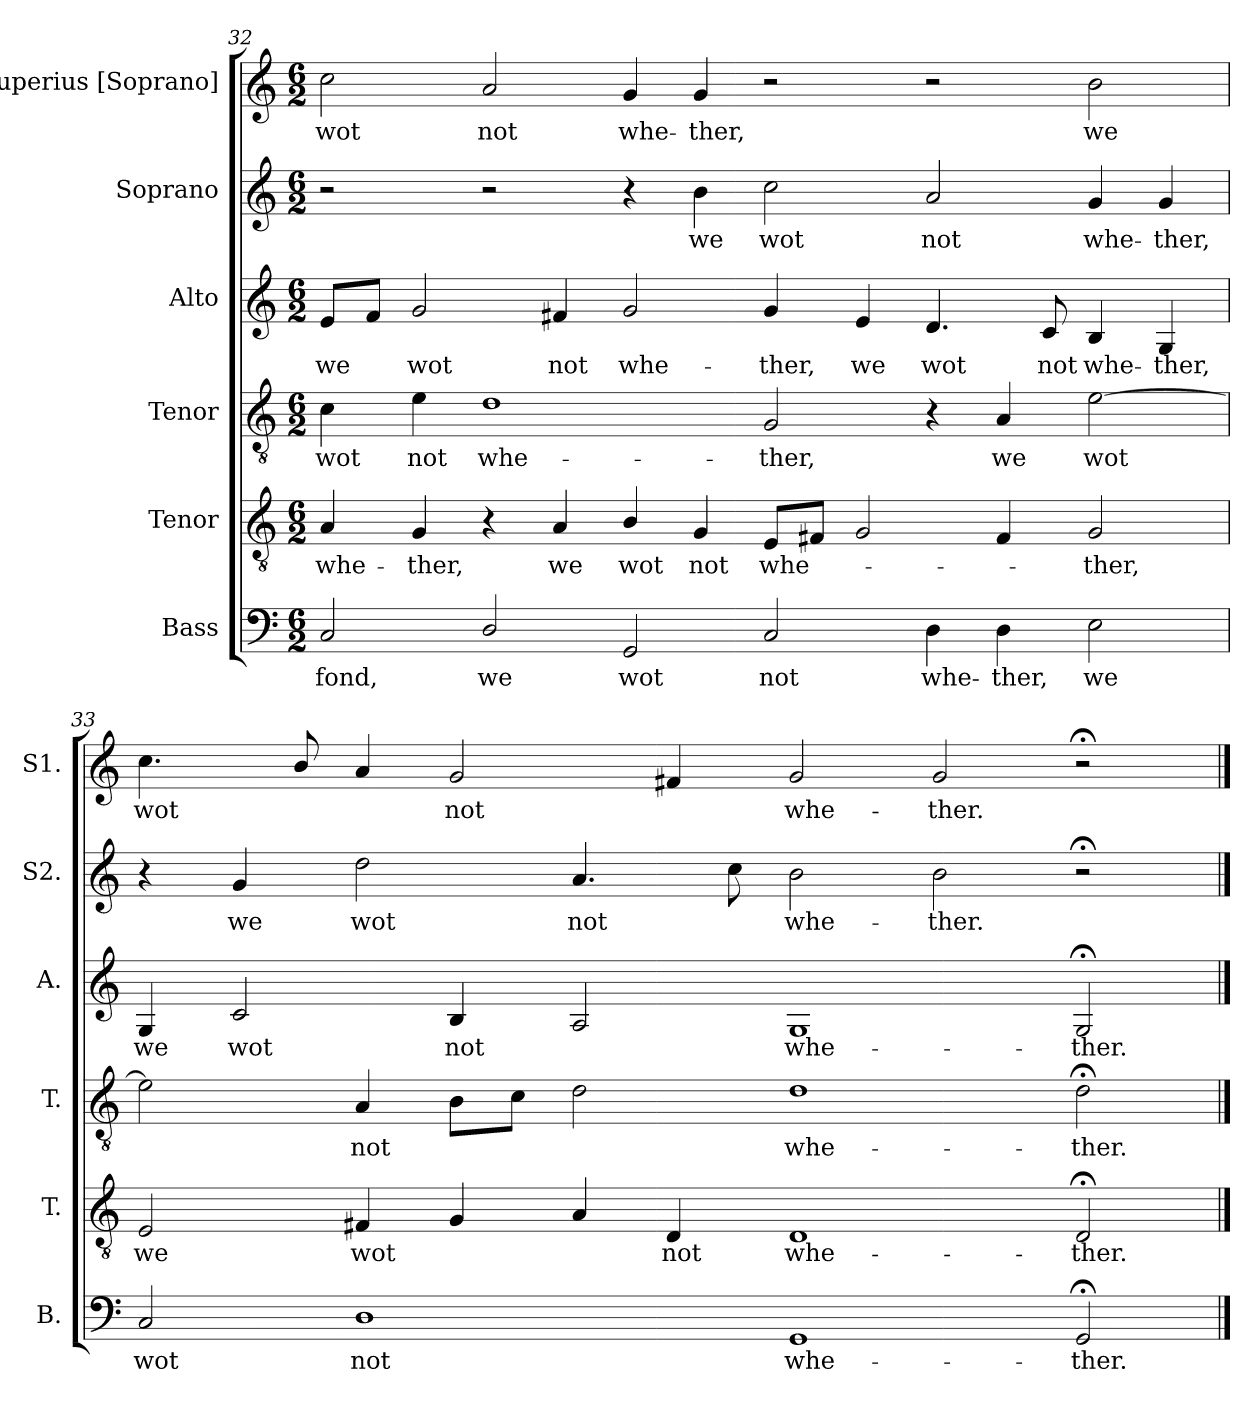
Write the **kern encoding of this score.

**kern	**text	**kern	**text	**kern	**text	**kern	**text	**kern	**text	**kern	**text
*part6	*part6	*part5	*part5	*part4	*part4	*part3	*part3	*part2	*part2	*part1	*part1
*staff6	*staff6	*staff5	*staff5	*staff4	*staff4	*staff3	*staff3	*staff2	*staff2	*staff1	*staff1
*I"Bass	*	*I"Tenor	*	*I"Tenor	*	*I"Alto	*	*I"Soprano	*	*I"Superius [Soprano]	*
*I'B.	*	*I'T.	*	*I'T.	*	*I'A.	*	*I'S2.	*	*I'S1.	*
!!LO:PB:g=z
*clefF4	*	*clefGv2	*	*clefGv2	*	*clefG2	*	*clefG2	*	*clefG2	*
*	*	*ITrd7c12	*	*ITrd7c12	*	*	*	*	*	*	*
*k[]	*	*k[]	*	*k[]	*	*k[]	*	*k[]	*	*k[]	*
*C:	*	*C:	*	*C:	*	*C:	*	*C:	*	*C:	*
*M6/2	*	*M6/2	*	*M6/2	*	*M6/2	*	*M6/2	*	*M6/2	*
=32	=32	=32	=32	=32	=32	=32	=32	=32	=32	=32	=32
!	!LO:LY:b:color=#000000	!	!	!	!	!	!	!	!	!	!
!	!	!	!LO:LY:b:color=#000000	!	!	!	!	!	!	!	!
!	!	!	!	!	!LO:LY:b:color=#000000	!	!	!	!	!	!
!	!	!	!	!	!	!	!LO:LY:b:color=#000000	!	!	!	!
!	!	!	!	!	!	!	!	!	!	!	!LO:LY:b:color=#000000
2Ci/	fond,	4AAi/	whe-	4Ci\	wot	8ei/L	we	2r	.	2cci\	wot
.	.	.	.	.	.	8fi/J	.	.	.	.	.
!	!	!	!LO:LY:b:color=#000000	!	!	!	!	!	!	!	!
!	!	!	!	!	!LO:LY:b:color=#000000	!	!	!	!	!	!
!	!	!	!	!	!	!	!LO:LY:b:color=#000000	!	!	!	!
.	.	4GGi/	-ther,	4Ei\	not	2gi/	wot	.	.	.	.
!	!LO:LY:b:color=#000000	!	!	!	!	!	!	!	!	!	!
!	!	!	!	!	!LO:LY:b:color=#000000	!	!	!	!	!	!
!	!	!	!	!	!	!	!	!	!	!	!LO:LY:b:color=#000000
2Di/	we	4r	.	1Di	whe-	.	.	2r	.	2ai/	not
!	!	!	!LO:LY:b:color=#000000	!	!	!	!	!	!	!	!
!	!	!	!	!	!	!	!LO:LY:b:color=#000000	!	!	!	!
.	.	4AAi/	we	.	.	4f#Xi/	not	.	.	.	.
!	!LO:LY:b:color=#000000	!	!	!	!	!	!	!	!	!	!
!	!	!	!LO:LY:b:color=#000000	!	!	!	!	!	!	!	!
!	!	!	!	!	!	!	!LO:LY:b:color=#000000	!	!	!	!
!	!	!	!	!	!	!	!	!	!	!	!LO:LY:b:color=#000000
2GGi/	wot	4BBi/	wot	.	.	2gi/	whe-	4r	.	4gi/	whe-
!	!	!	!LO:LY:b:color=#000000	!	!	!	!	!	!	!	!
!	!	!	!	!	!	!	!	!	!LO:LY:b:color=#000000	!	!
!	!	!	!	!	!	!	!	!	!	!	!LO:LY:b:color=#000000
.	.	4GGi/	not	.	.	.	.	4bi\	we	4gi/	-ther,
!	!LO:LY:b:color=#000000	!	!	!	!	!	!	!	!	!	!
!	!	!	!LO:LY:b:color=#000000	!	!	!	!	!	!	!	!
!	!	!	!	!	!LO:LY:b:color=#000000	!	!	!	!	!	!
!	!	!	!	!	!	!	!LO:LY:b:color=#000000	!	!	!	!
!	!	!	!	!	!	!	!	!	!LO:LY:b:color=#000000	!	!
2Ci/	not	8EEi/L	whe-	2GGi/	-ther,	4gi/	-ther,	2cci\	wot	2r	.
.	.	8FF#Xi/J	.	.	.	.	.	.	.	.	.
!	!	!	!	!	!	!	!LO:LY:b:color=#000000	!	!	!	!
.	.	2GGi/	.	.	.	4ei/	we	.	.	.	.
!	!LO:LY:b:color=#000000	!	!	!	!	!	!	!	!	!	!
!	!	!	!	!	!	!	!LO:LY:b:color=#000000	!	!	!	!
!	!	!	!	!	!	!	!	!	!LO:LY:b:color=#000000	!	!
4Di\	whe-	.	.	4r	.	4.di/	wot	2ai/	not	2r	.
!	!LO:LY:b:color=#000000	!	!	!	!	!	!	!	!	!	!
!	!	!	!	!	!LO:LY:b:color=#000000	!	!	!	!	!	!
4Di\	-ther,	4FF#i/	.	4AAi/	we	.	.	.	.	.	.
!	!	!	!	!	!	!	!LO:LY:b:color=#000000	!	!	!	!
.	.	.	.	.	.	8ci/	not	.	.	.	.
!	!LO:LY:b:color=#000000	!	!	!	!	!	!	!	!	!	!
!	!	!	!LO:LY:b:color=#000000	!	!	!	!	!	!	!	!
!	!	!	!	!	!LO:LY:b:color=#000000	!	!	!	!	!	!
!	!	!	!	!	!	!	!LO:LY:b:color=#000000	!	!	!	!
!	!	!	!	!	!	!	!	!	!LO:LY:b:color=#000000	!	!
!	!	!	!	!	!	!	!	!	!	!	!LO:LY:b:color=#000000
2Ei\	we	2GGi/	-ther,	[2Ei\	wot	4Bi/	whe-	4gi/	whe-	2bi\	we
!	!	!	!	!	!	!	!LO:LY:b:color=#000000	!	!	!	!
!	!	!	!	!	!	!	!	!	!LO:LY:b:color=#000000	!	!
.	.	.	.	.	.	4Gi/	-ther,	4gi/	-ther,	.	.
=33	=33	=33	=33	=33	=33	=33	=33	=33	=33	=33	=33
!	!LO:LY:b:color=#000000	!	!	!	!	!	!	!	!	!	!
!	!	!	!LO:LY:b:color=#000000	!	!	!	!	!	!	!	!
!	!	!	!	!	!	!	!LO:LY:b:color=#000000	!	!	!	!
!	!	!	!	!	!	!	!	!	!	!	!LO:LY:b:color=#000000
2Ci/	wot	2EEi/	we	2Ei\]	.	4Gi/	we	4r	.	4.cci\	wot
!	!	!	!	!	!	!	!LO:LY:b:color=#000000	!	!	!	!
!	!	!	!	!	!	!	!	!	!LO:LY:b:color=#000000	!	!
.	.	.	.	.	.	2ci/	wot	4gi/	we	.	.
.	.	.	.	.	.	.	.	.	.	8bi/	.
!	!LO:LY:b:color=#000000	!	!	!	!	!	!	!	!	!	!
!	!	!	!LO:LY:b:color=#000000	!	!	!	!	!	!	!	!
!	!	!	!	!	!LO:LY:b:color=#000000	!	!	!	!	!	!
!	!	!	!	!	!	!	!	!	!LO:LY:b:color=#000000	!	!
1Di	not	4FF#Xi/	wot	4AAi/	not	.	.	2ddi\	wot	4ai/	.
!	!	!	!	!	!	!	!LO:LY:b:color=#000000	!	!	!	!
!	!	!	!	!	!	!	!	!	!	!	!LO:LY:b:color=#000000
.	.	4GGi/	.	8BBi\L	.	4Bi/	not	.	.	2gi/	not
.	.	.	.	8Ci\J	.	.	.	.	.	.	.
!	!	!	!	!	!	!	!	!	!LO:LY:b:color=#000000	!	!
.	.	4AAi/	.	2Di\	.	2Ai/	.	4.ai/	not	.	.
!	!	!	!LO:LY:b:color=#000000	!	!	!	!	!	!	!	!
.	.	4DDi/	not	.	.	.	.	.	.	4f#Xi/	.
.	.	.	.	.	.	.	.	8cci\	.	.	.
!	!LO:LY:b:color=#000000	!	!	!	!	!	!	!	!	!	!
!	!	!	!LO:LY:b:color=#000000	!	!	!	!	!	!	!	!
!	!	!	!	!	!LO:LY:b:color=#000000	!	!	!	!	!	!
!	!	!	!	!	!	!	!LO:LY:b:color=#000000	!	!	!	!
!	!	!	!	!	!	!	!	!	!LO:LY:b:color=#000000	!	!
!	!	!	!	!	!	!	!	!	!	!	!LO:LY:b:color=#000000
1GGi	whe-	1DDi	whe-	1Di	whe-	1Gi	whe-	2bi\	whe-	2gi/	whe-
!	!	!	!	!	!	!	!	!	!LO:LY:b:color=#000000	!	!
!	!	!	!	!	!	!	!	!	!	!	!LO:LY:b:color=#000000
.	.	.	.	.	.	.	.	2bi\	-ther.	2gi/	-ther.
!	!LO:LY:b:color=#000000	!	!	!	!	!	!	!	!	!	!
!	!	!	!LO:LY:b:color=#000000	!	!	!	!	!	!	!	!
!	!	!	!	!	!LO:LY:b:color=#000000	!	!	!	!	!	!
!	!	!	!	!	!	!	!LO:LY:b:color=#000000	!	!	!	!
2GG;i/	-ther.	2DD;i/	-ther.	2D;i\	-ther.	2G;i/	-ther.	2r;	.	2r;	.
==	==	==	==	==	==	==	==	==	==	==	==
*-	*-	*-	*-	*-	*-	*-	*-	*-	*-	*-	*-
